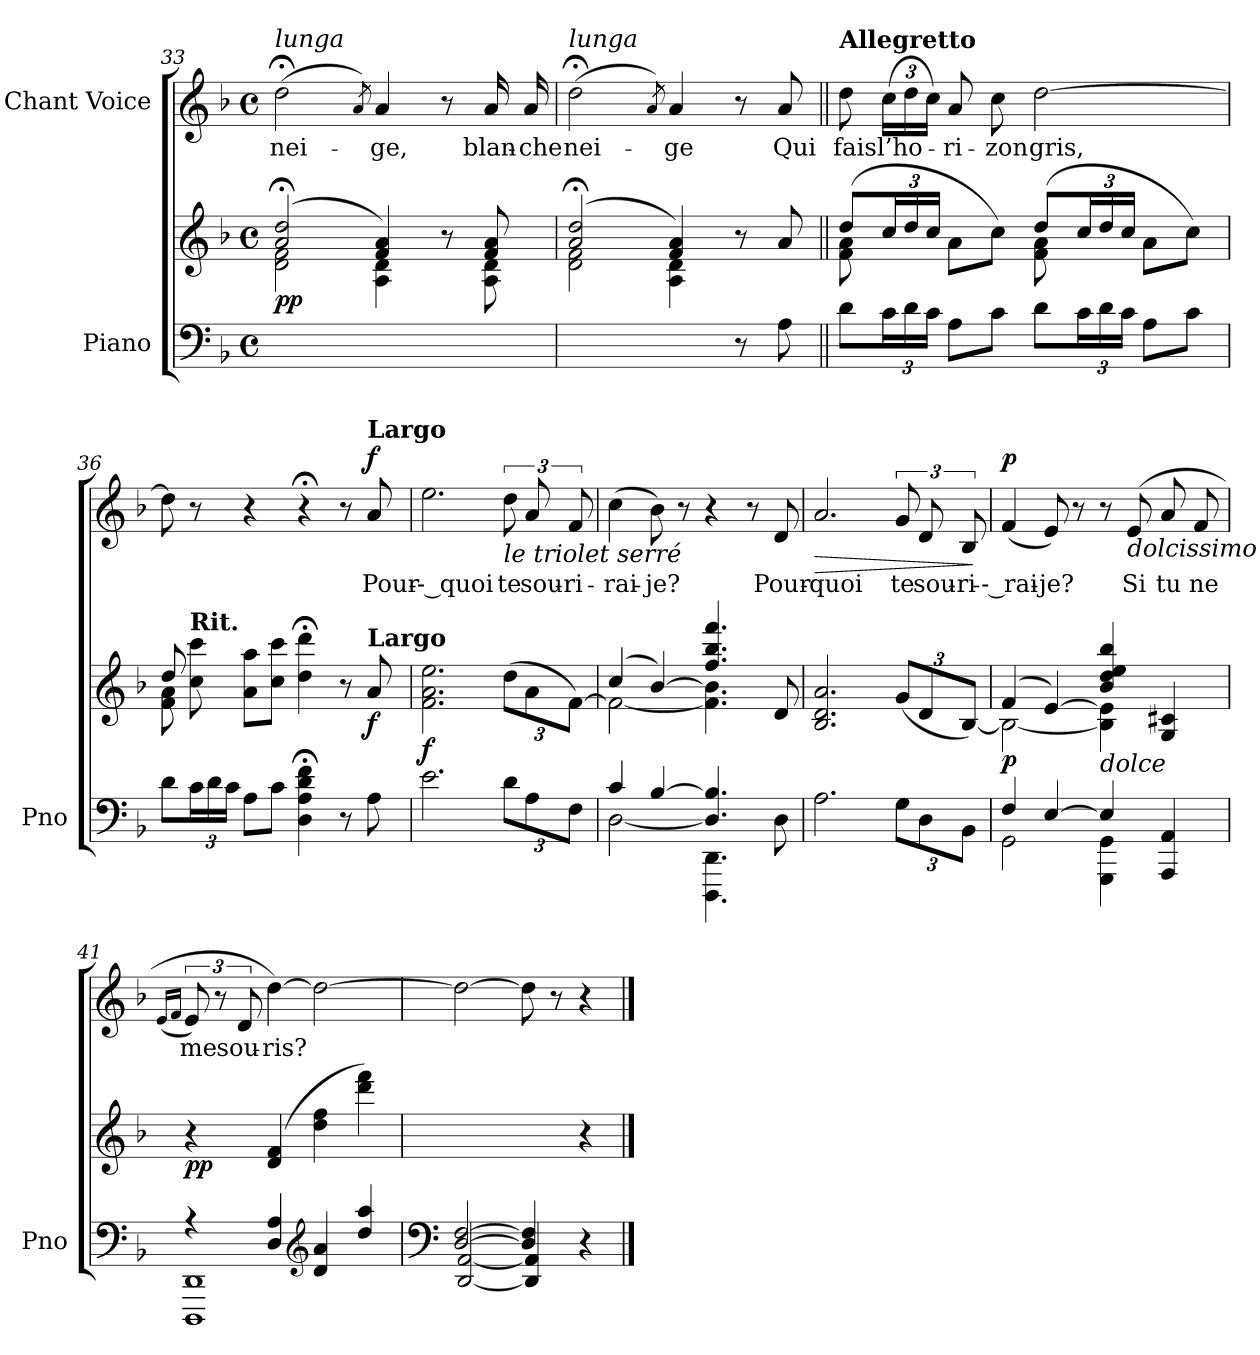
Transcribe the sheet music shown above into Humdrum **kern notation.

**kern	**kern	**dynam	**kern	**text	**dynam
*part2	*part2	*part2	*part1	*part1	*part1
*staff3	*staff2	*staff2/3	*staff1	*staff1	*staff1
*I"Piano	*	*	*I"Chant Voice	*	*
*I'Pno	*	*	*	*	*
*clefF4	*clefG2	*	*clefG2	*	*
*k[b-]	*k[b-]	*	*k[b-]	*	*
*M4/4	*M4/4	*	*M4/4	*	*
*met(c)	*met(c)	*	*met(c)	*	*
=33	=33	=33	=33	=33	=33
*	*^	*	*	*	*
!	!	!	!	!LO:TX:a:i:t=lunga	!	!
!	!	!	!LO:DY:b	!	!LO:LY:b	!
1ryy	(2a/;< 2dd/;<	2d\ 2f\	pp	(2dd;<\	nei-	.
.	.	.	.	8qa/)	.	.
!	!	!	!	!	!LO:LY:b	!
.	4f/ 4a/)	4A\ 4d\	.	4a/	-ge,	.
.	8r	8ryy	.	8r	.	.
!	!	!	!	!	!LO:LY:b	!
.	8f/ 8a/	8A\ 8d\	.	16a/	blan-	.
!	!	!	!	!	!LO:LY:b	!
.	.	.	.	16a/	-che	.
!!LO:LB:g=z
=34	=34	=34	=34	=34	=34	=34
!	!	!	!	!LO:TX:a:i:t=lunga	!	!
!	!	!	!	!	!LO:LY:b	!
2.ryy	(>2a/;< 2dd/;<	2d\ 2f\	.	(2dd;<\	nei-	.
.	.	.	.	8qa/)	.	.
!	!	!	!	!	!LO:LY:b	!
.	4f/ 4a/)	4A\ 4d\	.	4a/	-ge	.
8r	8r	4ryy	.	8r	.	.
!	!	!	!	!	!LO:LY:b	!
8A\	8a/	.	.	8a/	Qui	.
=35||	=35||	=35||	=35||	=35||	=35||	=35||
!	!	!	!	!LO:TX:a:B:t=Allegretto	!	!
!	!	!	!	!	!LO:LY:b	!
8d\L	(8dd/L	8f\ 8a\	.	8dd\	fais	.
*Xbrackettup	*Xbrackettup	*	*	*	*	*
!	!	!	!	!	!LO:LY:b	!
24c\L	24cc/L	4.ryy	.	(24cc\LL	l’ho-	.
24d\	24dd/	.	.	24dd\	.	.
24c\JJ	24cc/JJ	.	.	24cc\JJ)	.	.
!	!	!	!	!	!LO:LY:b	!
8A\L	8a\L	.	.	8a/	-ri-	.
!	!	!	!	!	!LO:LY:b	!
8c\J	8cc\J)	.	.	8cc\	-zon	.
!	!	!	!	!	!LO:LY:b	!
8d\L	(8dd/L	8f\ 8a\	.	[2dd\	gris,	.
24c\L	24cc/L	4.ryy	.	.	.	.
24d\	24dd/	.	.	.	.	.
24c\JJ	24cc/JJ	.	.	.	.	.
8A\L	8a\L	.	.	.	.	.
8c\J	8cc\J)	.	.	.	.	.
=36	=36	=36	=36	=36	=36	=36
8d\L	8dd/	8f\ 8a\	.	8dd\]	.	.
*brackettup	*	*	*	*	*	*
!	!LO:TX:a:B:t=Rit.	!	!	!	!	!
24c\L	8cc\ 8ccc\	2..ryy	.	8r	.	.
24d\	.	.	.	.	.	.
24c\JJ	.	.	.	.	.	.
8A\L	8a\ 8aa\L	.	.	4r	.	.
8c\J	8cc\ 8ccc\J	.	.	.	.	.
4D\;< 4A\;< 4d\;< 4f\;<	4dd\;< 4ddd\;<	.	.	4r;<	.	.
8r	8r	.	.	8r	.	.
!	!	!	!	!LO:TX:a:B:t=Largo	!	!
!	!LO:TX:a:B:t=Largo	!	!	!	!	!
!	!	!	!LO:DY:b	!	!LO:LY:b	!LO:DY:a
8A\	8a/	.	f	8a/	-Pour-	f
*	*v	*v	*	*	*	*
!!LO:LB:g=z
=37	=37	=37	=37	=37	=37
!	!	!LO:DY:b	!	!LO:LY:b	!
2.e\	2.f\ 2.a\ 2.ee\	f	2.ee\	-- quoi	.
*Xbrackettup	*brackettup	*	*	*	*
!	!	!	!LO:TX:b:i:t=le triolet serré	!	!
!	!	!	!	!LO:LY:b	!
12d\L	(>12dd\L	.	12dd\	te	.
!	!	!	!	!LO:LY:b	!
12A\	12a\	.	12a/	sou-	.
!	!	!	!	!LO:LY:b	!
12F\J	[<12f\J)	.	12f/	-ri-	.
=38	=38	=38	=38	=38	=38
*^	*^	*	*	*	*
!	!	!	!	!	!	!LO:LY:b	!
4c/	[2D\	(4cc/	2f\_	.	(4cc\	-rai-	.
!	!	!	!	!	!	!LO:LY:b	!
[4B-/	.	[>4b-/)	.	.	8b-\)	-je?	.
.	.	.	.	.	8r	.	.
4.D/] 4.B-/]	4.DDD\ 4.DD\	4.ff/ 4.bb-/ 4.fff/	4.f\] 4.b-\]	.	4r	.	.
.	.	.	.	.	8r	.	.
!	!	!	!	!	!	!LO:LY:b	!
8D\	8ryy	8d/	8ryy	.	8d/	Pour-	.
=39	=39	=39	=39	=39	=39	=39	=39
!	!	!	!	!	!	!LO:LY:b	!LO:HP:b
*v	*v	*	*	*	*	*	*
*	*v	*v	*	*	*	*
2.A\	2.B-/ 2.d/ 2.a/	.	2.a/	-quoi	>
*	*Xbrackettup	*	*	*	*
!	!	!	!	!LO:LY:b	!
12G\L	(>12g/L	.	12g/	te	.
!	!	!	!	!LO:LY:b	!
12D\	12d/	.	12d/	sou-	.
!	!	!	!	!LO:LY:b	!
12BB-\J	[<12B-/J)	.	12B-/	-ri-	.
.	.	.	.	.	]
!!LO:LB:g=z
=40	=40	=40	=40	=40	=40
*^	*^	*	*	*	*
!	!	!	!	!LO:DY:b	!	!LO:LY:b	!LO:DY:a
4F/	2GG\	(4f/	2B-\_	p	(4f/	-- rai-	p
!	!	!	!	!	!	!LO:LY:b	!
[4E/	.	[>4e/)	.	.	8e/)	-je?	.
.	.	.	.	.	8r	.	.
!	!	!LO:TX:b:i:t=dolce	!	!	!	!	!
4E/]	4GGG\ 4GG\	4b-/ 4dd/ 4ee/ 4bb-/	4B-\] 4e\]	.	8r	.	.
!	!	!	!	!	!LO:TX:b:i:t=dolcissimo	!	!
!	!	!	!	!	!	!LO:LY:b	!
.	.	.	.	.	(>8e/	Si	.
!	!	!	!	!	!	!LO:LY:b	!
4AAA/ 4AA/	4ryy	4G/ 4c#X/	4ryy	.	8a/	tu	.
!	!	!	!	!	!	!LO:LY:b	!
.	.	.	.	.	8f/	ne	.
*	*	*v	*v	*	*	*	*
=41	=41	=41	=41	=41	=41	=41
.	.	.	.	(16qe/LL	.	.
.	.	.	.	16qf/JJ	.	.
!	!	!	!LO:DY:b	!	!LO:LY:b	!
4r	1DDD 1DD	4r	pp	12e/)	me	.
.	.	.	.	12r	.	.
!	!	!	!	!	!LO:LY:b	!
.	.	.	.	12d/	sou-	.
!	!	!	!	!	!LO:LY:b	!
4D/ 4A/	.	(4d/ 4f/	.	[4dd\)	-ris?	.
*clefG2	*	*	*	*	*	*
4d/ 4a/	.	4dd\ 4ff\	.	2dd\_	.	.
4dd/ 4aa/	.	4ddd\ 4fff\)	.	.	.	.
=42	=42	=42	=42	=42	=42	=42
*clefF4	*	*	*	*	*	*
[>2D/ [2F/	[2DD/ [<2AA/	2.ryy	.	2dd\_	.	.
4D/] 4F/]	4DD/] 4AA/]	.	.	8dd\]	.	.
.	.	.	.	8r	.	.
4ryy	4r	4r	.	4r	.	.
*v	*v	*	*	*	*	*
==	==	==	==	==	==
*-	*-	*-	*-	*-	*-
